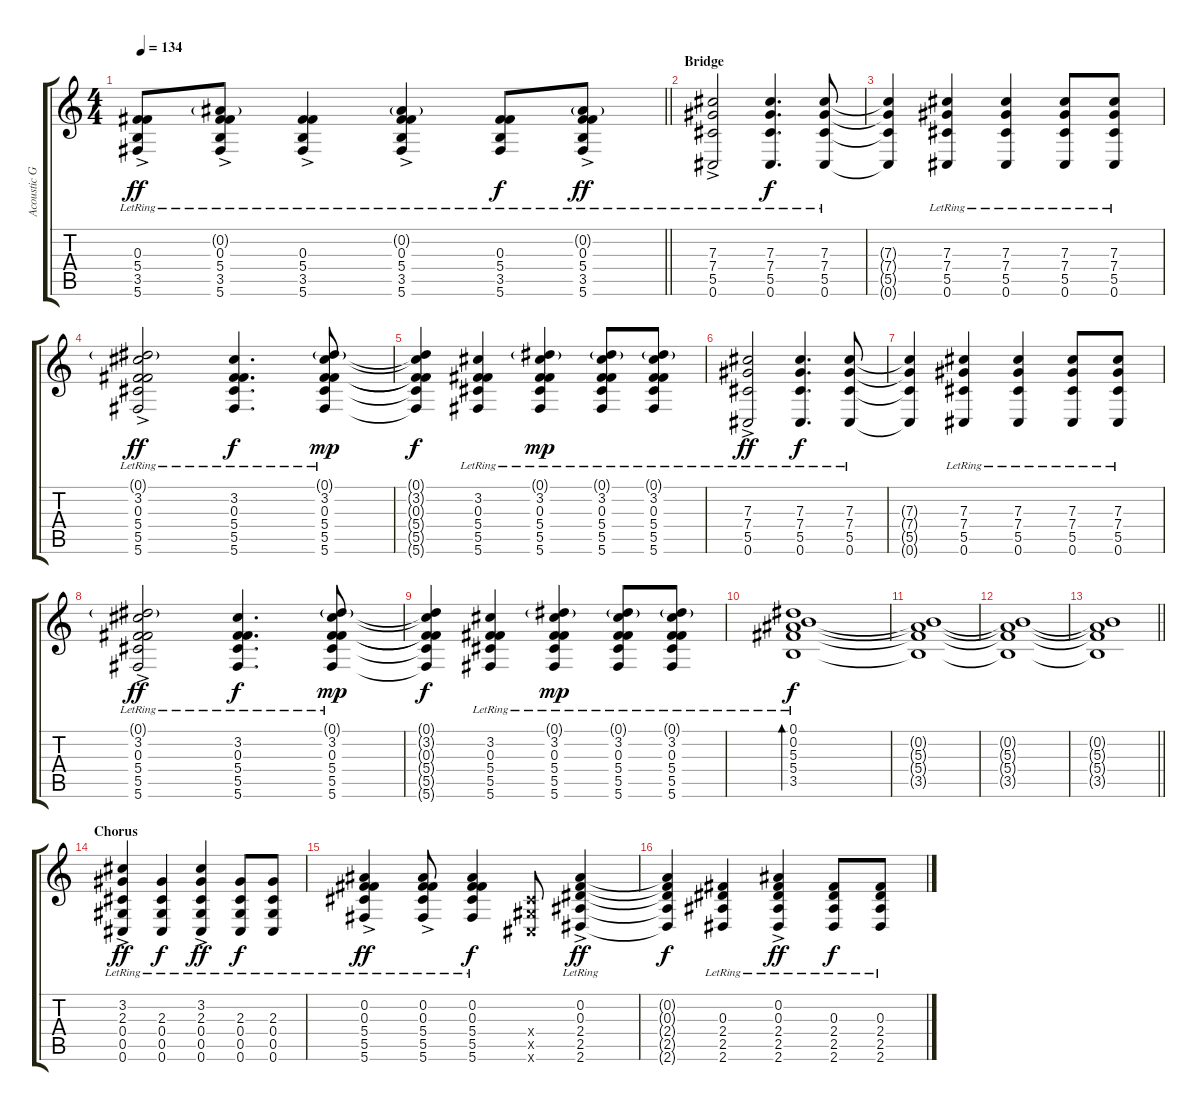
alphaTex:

\track ("Acoustic Guitar (Raine Maida)" "Acoustic G") {instrument acousticguitarsteel}
\staff {score tabs}
\tuning (Eb4 Bb3 Gb3 Db3 Ab2 Db2) {hide}
\ts (4 4)
\tempo 134
\clef g2
\barLineRight lightlight
\ks c
(0.3 5.4{ac lr} 3.5{ac lr} 5.6{ac lr}).8{dy ff} (0.2{g} 0.3{lr} 5.4{lr} 3.5{lr} 5.6{ac}).8 (0.3{lr} 5.4{ac lr} 3.5{ac lr} 5.6{lr}).4 (0.2{g} 0.3{lr} 5.4{ac lr} 3.5{ac lr} 5.6{ac lr}).4 (0.3{lr} 5.4{lr} 3.5{lr} 5.6{lr}).8{dy f} (0.2{g} 0.3{lr} 5.4{lr} 3.5{lr} 5.6{ac}).8{dy ff} |
\section ("" "Bridge")
(7.3{lr} 7.4{lr} 5.5{ac lr} 0.6{lr}).2 (7.3{lr} 7.4{lr} 5.5{lr} 0.6{lr}).4{d dy f} (7.3{lr} 7.4{lr} 5.5{lr} 0.6{lr}).8 |
(7.3{t} 7.4{t} 5.5{t} 0.6{t}).4 (7.3{lr} 7.4{lr} 5.5{lr} 0.6{lr}).4 (7.3{lr} 7.4{lr} 5.5{lr} 0.6{lr}).4 (7.3{lr} 7.4{lr} 5.5{lr} 0.6{lr}).8 (7.3{lr} 7.4{lr} 5.5{lr} 0.6{lr}).8 |
(0.1{g lr} 3.2{lr} 0.3{lr} 5.4{lr} 5.5{ac lr} 5.6{lr}).2{dy ff} (3.2{lr} 0.3{lr} 5.4{lr} 5.5{lr} 5.6{lr}).4{d dy f} (0.1{g lr} 3.2{lr} 0.3{lr} 5.4{lr} 5.5{lr} 5.6{lr}).8{dy mp} |
(0.1{t} 3.2{t} 0.3{t} 5.4{t} 5.5{t} 5.6{t}).4{dy f} (3.2{lr} 0.3{lr} 5.4{lr} 5.5{lr} 5.6{lr}).4 (0.1{g lr} 3.2{lr} 0.3{lr} 5.4{lr} 5.5{lr} 5.6{lr}).4{dy mp} (0.1{g lr} 3.2{lr} 0.3{lr} 5.4{lr} 5.5{lr} 5.6{lr}).8 (0.1{g lr} 3.2{lr} 0.3{lr} 5.4{lr} 5.5{lr} 5.6{lr}).8 |
(7.3{lr} 7.4{lr} 5.5{ac lr} 0.6{lr}).2{dy ff} (7.3{lr} 7.4{lr} 5.5{lr} 0.6{lr}).4{d dy f} (7.3{lr} 7.4{lr} 5.5{lr} 0.6{lr}).8 |
(7.3{t} 7.4{t} 5.5{t} 0.6{t}).4 (7.3{lr} 7.4{lr} 5.5{lr} 0.6{lr}).4 (7.3{lr} 7.4{lr} 5.5{lr} 0.6{lr}).4 (7.3{lr} 7.4{lr} 5.5{lr} 0.6{lr}).8 (7.3{lr} 7.4{lr} 5.5{lr} 0.6{lr}).8 |
(0.1{g lr} 3.2{lr} 0.3{lr} 5.4{lr} 5.5{ac lr} 5.6{lr}).2{dy ff} (3.2{lr} 0.3{lr} 5.4{lr} 5.5{lr} 5.6{lr}).4{d dy f} (0.1{g lr} 3.2{lr} 0.3{lr} 5.4{lr} 5.5{lr} 5.6{lr}).8{dy mp} |
(0.1{t} 3.2{t} 0.3{t} 5.4{t} 5.5{t} 5.6{t}).4{dy f} (3.2{lr} 0.3{lr} 5.4{lr} 5.5{lr} 5.6{lr}).4 (0.1{g lr} 3.2{lr} 0.3{lr} 5.4{lr} 5.5{lr} 5.6{lr}).4{dy mp} (0.1{g lr} 3.2{lr} 0.3{lr} 5.4{lr} 5.5{lr} 5.6{lr}).8 (0.1{g lr} 3.2{lr} 0.3{lr} 5.4{lr} 5.5{lr} 5.6{lr}).8 |
(0.1{lr} 0.2{lr} 5.3{lr} 5.4{lr} 3.5{lr}).1{bd 120 dy f} |
(0.2{t} 5.3{t} 5.4{t} 3.5{t}).1 |
(0.2{t} 5.3{t} 5.4{t} 3.5{t}).1 |
\barLineRight lightlight
(0.2{t} 5.3{t} 5.4{t} 3.5{t}).1 |
\section ("" "Chorus")
(3.2{lr} 2.3{lr} 0.4{ac lr} 0.5{ac lr} 0.6{ac lr}).4{dy ff} (2.3{lr} 0.4{lr} 0.5{lr} 0.6{lr}).4{dy f} (3.2{lr} 2.3{lr} 0.4{ac lr} 0.5{ac lr} 0.6{ac lr}).4{dy ff} (2.3{lr} 0.4{lr} 0.5{lr} 0.6{lr}).8{dy f} (2.3{lr} 0.4{lr} 0.5{lr} 0.6{lr}).8 |
(0.2{lr} 0.3{lr} 5.4{ac lr} 5.5{ac lr} 5.6{ac lr}).4{dy ff} (0.2{lr} 0.3{lr} 5.4{ac lr} 5.5{ac lr} 5.6{ac lr}).8 (0.2{lr} 0.3{lr} 5.4{lr} 5.5{lr} 5.6{lr}).4{dy f} (0.4{x} 0.5{x} 0.6{x}).8 (0.2{lr} 0.3{lr} 2.4{ac lr} 2.5{ac lr} 2.6{ac lr}).4{dy ff} |
(0.2{t} 0.3{t} 2.4{t} 2.5{t} 2.6{t}).4{dy f} (0.3{lr} 2.4{lr} 2.5{lr} 2.6{lr}).4 (0.2{lr} 0.3{lr} 2.4{ac lr} 2.5{ac lr} 2.6{ac lr}).4{dy ff} (0.3{lr} 2.4{lr} 2.5{lr} 2.6{lr}).8{dy f} (0.3{lr} 2.4{lr} 2.5{lr} 2.6{lr}).8
